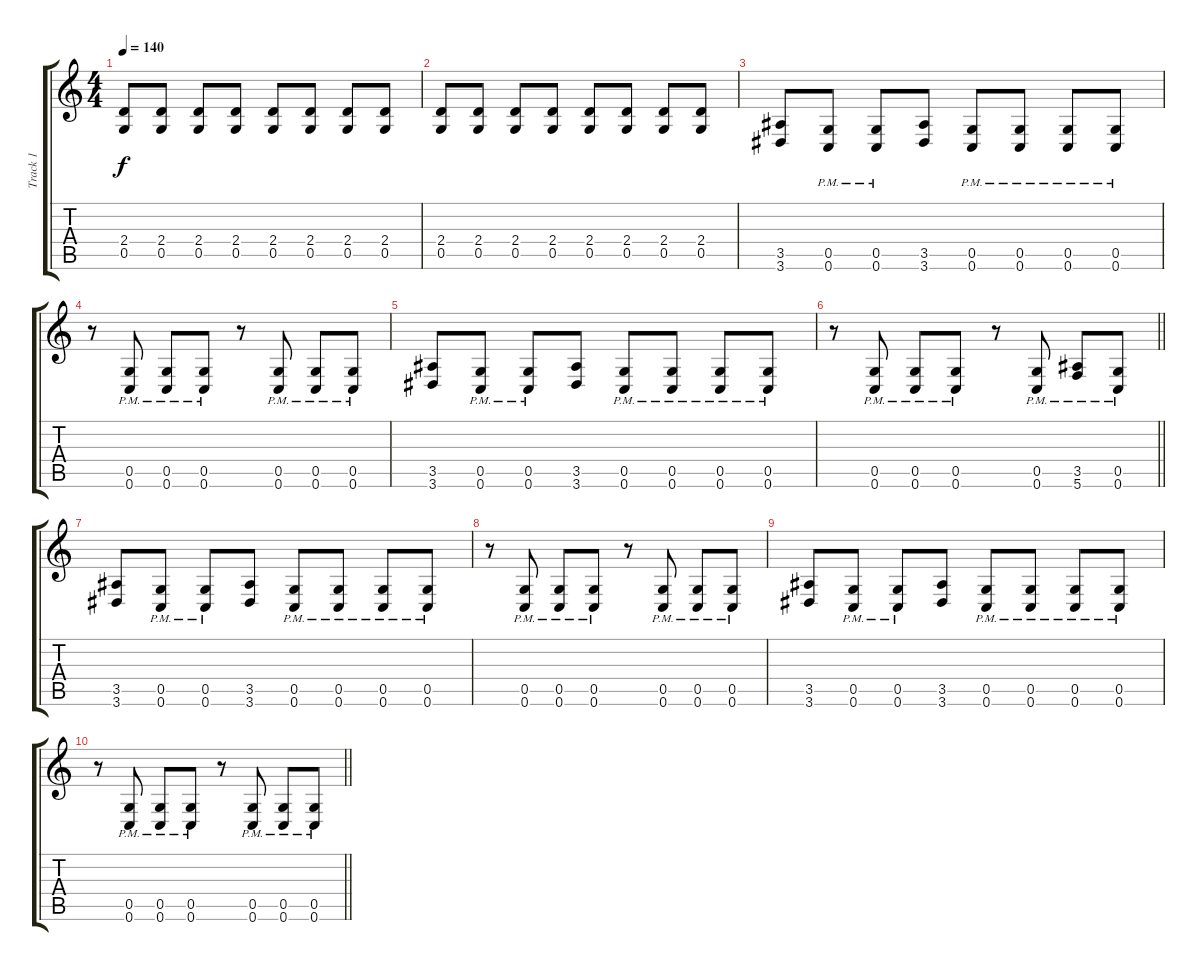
\track ("Track 1" "Track 1") {instrument distortionguitar}
\staff {score tabs}
\tuning (D4 A3 F3 C3 G2 C2) {hide}
\ts (4 4)
\tempo 140
\clef g2
\ks c
(2.4 0.5).8{dy f} (2.4 0.5).8 (2.4 0.5).8 (2.4 0.5).8 (2.4 0.5).8 (2.4 0.5).8 (2.4 0.5).8 (2.4 0.5).8 |
(2.4 0.5).8 (2.4 0.5).8 (2.4 0.5).8 (2.4 0.5).8 (2.4 0.5).8 (2.4 0.5).8 (2.4 0.5).8 (2.4 0.5).8 |
(3.5 3.6).8 (0.5{pm} 0.6{pm}).8 (0.5{pm} 0.6{pm}).8 (3.5 3.6).8 (0.5{pm} 0.6{pm}).8 (0.5{pm} 0.6{pm}).8 (0.5{pm} 0.6{pm}).8 (0.5{pm} 0.6{pm}).8 |
r.8 (0.5{pm} 0.6{pm}).8 (0.5{pm} 0.6{pm}).8 (0.5{pm} 0.6{pm}).8 r.8 (0.5{pm} 0.6{pm}).8 (0.5{pm} 0.6{pm}).8 (0.5{pm} 0.6{pm}).8 |
(3.5 3.6).8 (0.5{pm} 0.6{pm}).8 (0.5{pm} 0.6{pm}).8 (3.5 3.6).8 (0.5{pm} 0.6{pm}).8 (0.5{pm} 0.6{pm}).8 (0.5{pm} 0.6{pm}).8 (0.5{pm} 0.6{pm}).8 |
\barLineRight lightlight
r.8 (0.5{pm} 0.6{pm}).8 (0.5{pm} 0.6{pm}).8 (0.5{pm} 0.6{pm}).8 r.8 (0.5{pm} 0.6{pm}).8 (3.5{pm} 5.6{pm}).8 (0.5{pm} 0.6{pm}).8 |
(3.5 3.6).8 (0.5{pm} 0.6{pm}).8 (0.5{pm} 0.6{pm}).8 (3.5 3.6).8 (0.5{pm} 0.6{pm}).8 (0.5{pm} 0.6{pm}).8 (0.5{pm} 0.6{pm}).8 (0.5{pm} 0.6{pm}).8 |
r.8 (0.5{pm} 0.6{pm}).8 (0.5{pm} 0.6{pm}).8 (0.5{pm} 0.6{pm}).8 r.8 (0.5{pm} 0.6{pm}).8 (0.5{pm} 0.6{pm}).8 (0.5{pm} 0.6{pm}).8 |
(3.5 3.6).8 (0.5{pm} 0.6{pm}).8 (0.5{pm} 0.6{pm}).8 (3.5 3.6).8 (0.5{pm} 0.6{pm}).8 (0.5{pm} 0.6{pm}).8 (0.5{pm} 0.6{pm}).8 (0.5{pm} 0.6{pm}).8 |
\barLineRight lightlight
r.8 (0.5{pm} 0.6{pm}).8 (0.5{pm} 0.6{pm}).8 (0.5{pm} 0.6{pm}).8 r.8 (0.5{pm} 0.6{pm}).8 (0.5{pm} 0.6{pm}).8 (0.5{pm} 0.6{pm}).8
